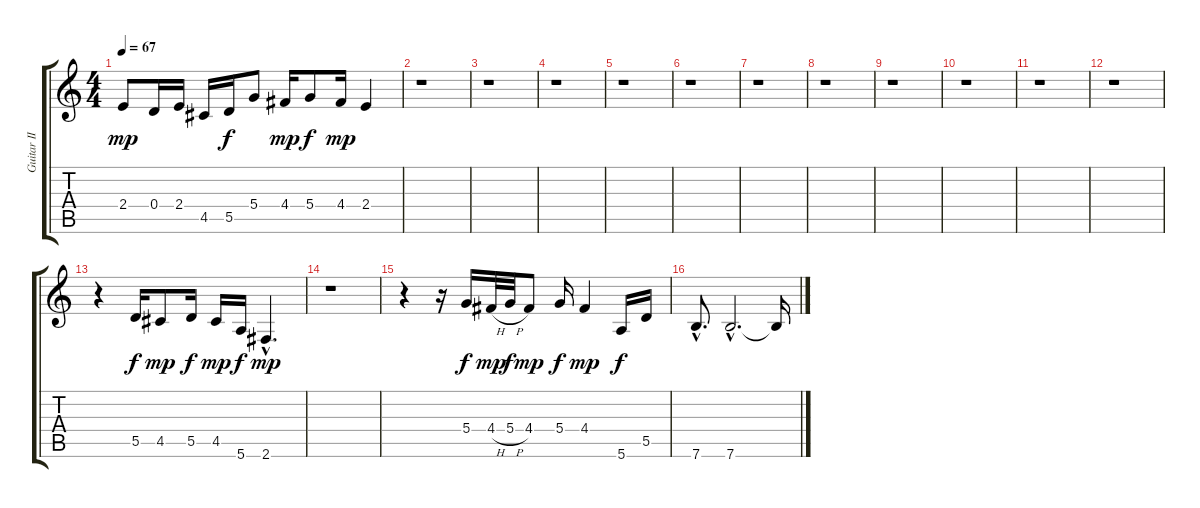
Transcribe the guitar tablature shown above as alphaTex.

\track ("Guitar II (Clean)" "Guitar II ") {instrument electricguitarclean}
\staff {score tabs}
\tuning (E4 B3 G3 D3 A2 E2) {hide}
\ts (4 4)
\tempo 67
\clef g2
\ks c
2.4.8{dy mp} 0.4.16 2.4.16 4.5.16 5.5.16{dy f} 5.4.8 4.4.16{dy mp} 5.4.8{dy f} 4.4.16{dy mp} 2.4.4 |
r.1 |
r.1 |
r.1 |
r.1 |
r.1 |
r.1 |
r.1 |
r.1 |
r.1 |
r.1 |
r.1 |
r.4 5.5.16{dy f} 4.5.8{dy mp} 5.5.16{dy f} 4.5.16{dy mp} 5.6.16{dy f} 2.6{hac}.4{d dy mp} |
r.1 |
r.4 r.16 5.4.16{dy f} 4.4{h}.32{dy mp} 5.4{h}.32{dy f} 4.4.8{dy mp} 5.4.16{dy f} 4.4.4{dy mp} 5.6.16{dy f} 5.5.16 |
7.6{hac}.8{d} 7.6{hac}.2{d} 7.6{t}.16
